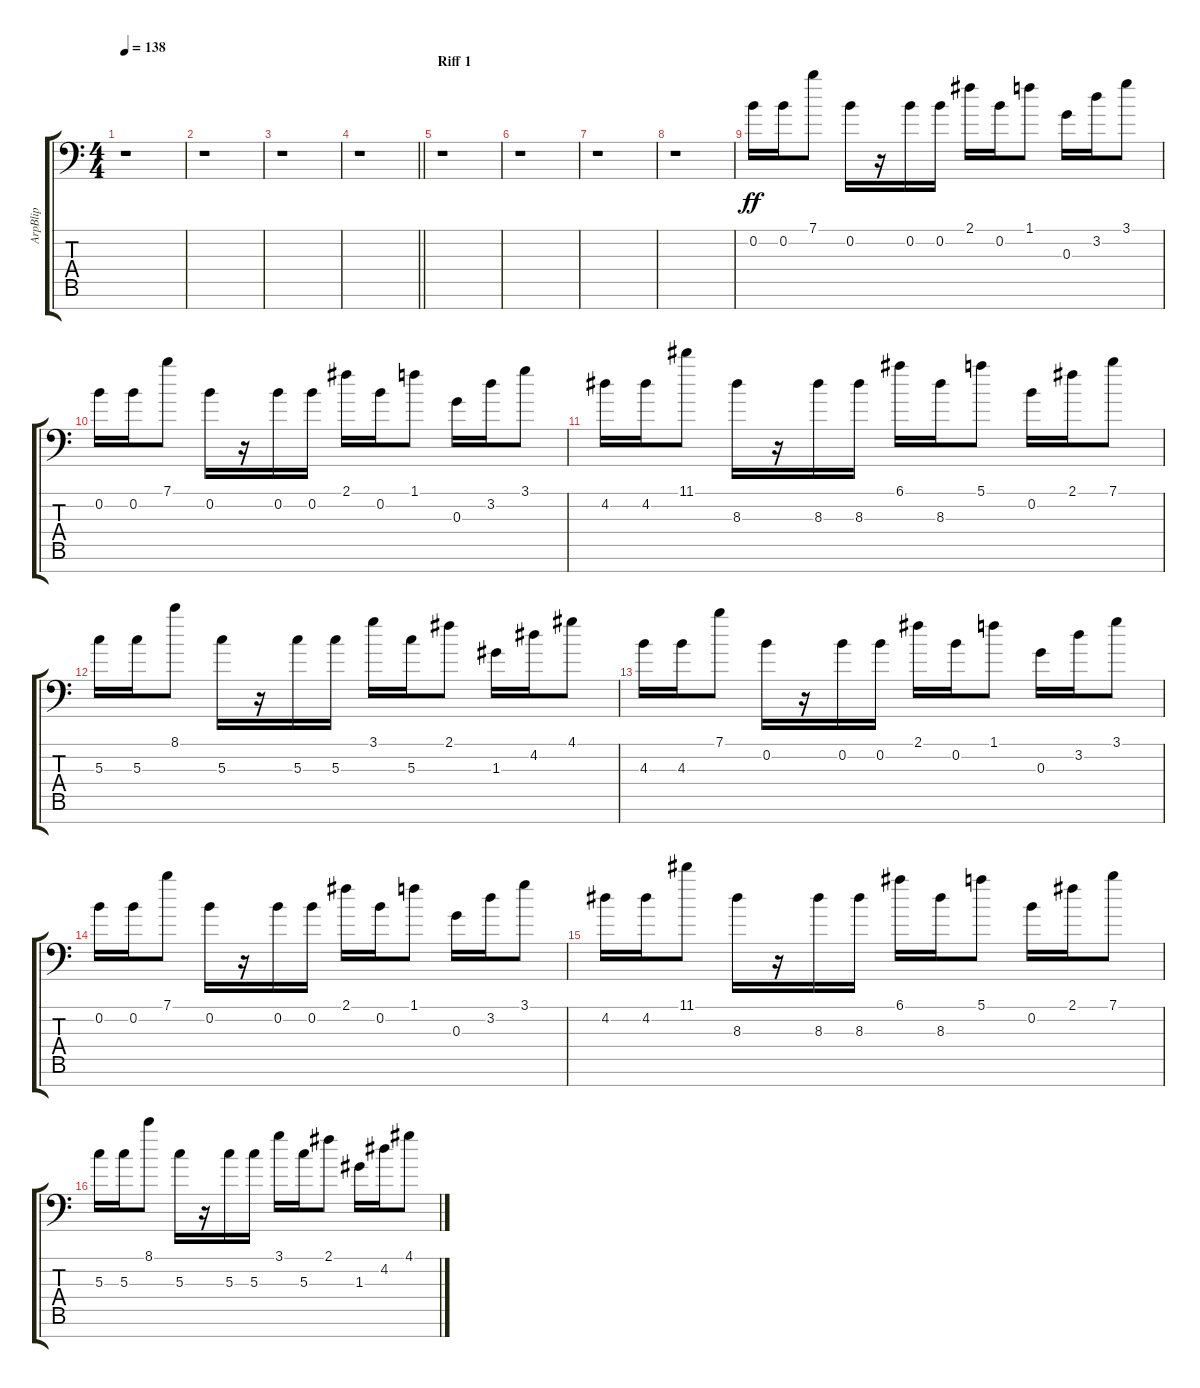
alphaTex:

\track ("ArpBlip" "ArpBlip") {instrument slapbass1}
\staff {score tabs}
\tuning (E4 B3 G3 D3 A2 E2 C-1) {hide}
\ts (4 4)
\tempo 138
\clef f4
\ks c
r.1{dy ff} |
r.1 |
r.1 |
\barLineRight lightlight
r.1 |
\section ("" "Riff 1")
r.1 |
r.1 |
r.1 |
r.1 |
0.2.16 0.2.16 7.1.8 0.2.16 r.16 0.2.16 0.2.16 2.1.16 0.2.16 1.1.8 0.3.16 3.2.16 3.1.8 |
0.2.16 0.2.16 7.1.8 0.2.16 r.16 0.2.16 0.2.16 2.1.16 0.2.16 1.1.8 0.3.16 3.2.16 3.1.8 |
4.2.16 4.2.16 11.1.8 8.3.16 r.16 8.3.16 8.3.16 6.1.16 8.3.16 5.1.8 0.2.16 2.1.16 7.1.8 |
5.3.16 5.3.16 8.1.8 5.3.16 r.16 5.3.16 5.3.16 3.1.16 5.3.16 2.1.8 1.3.16 4.2.16 4.1.8 |
4.3.16 4.3.16 7.1.8 0.2.16 r.16 0.2.16 0.2.16 2.1.16 0.2.16 1.1.8 0.3.16 3.2.16 3.1.8 |
0.2.16 0.2.16 7.1.8 0.2.16 r.16 0.2.16 0.2.16 2.1.16 0.2.16 1.1.8 0.3.16 3.2.16 3.1.8 |
4.2.16 4.2.16 11.1.8 8.3.16 r.16 8.3.16 8.3.16 6.1.16 8.3.16 5.1.8 0.2.16 2.1.16 7.1.8 |
5.3.16 5.3.16 8.1.8 5.3.16 r.16 5.3.16 5.3.16 3.1.16 5.3.16 2.1.8 1.3.16 4.2.16 4.1.8
